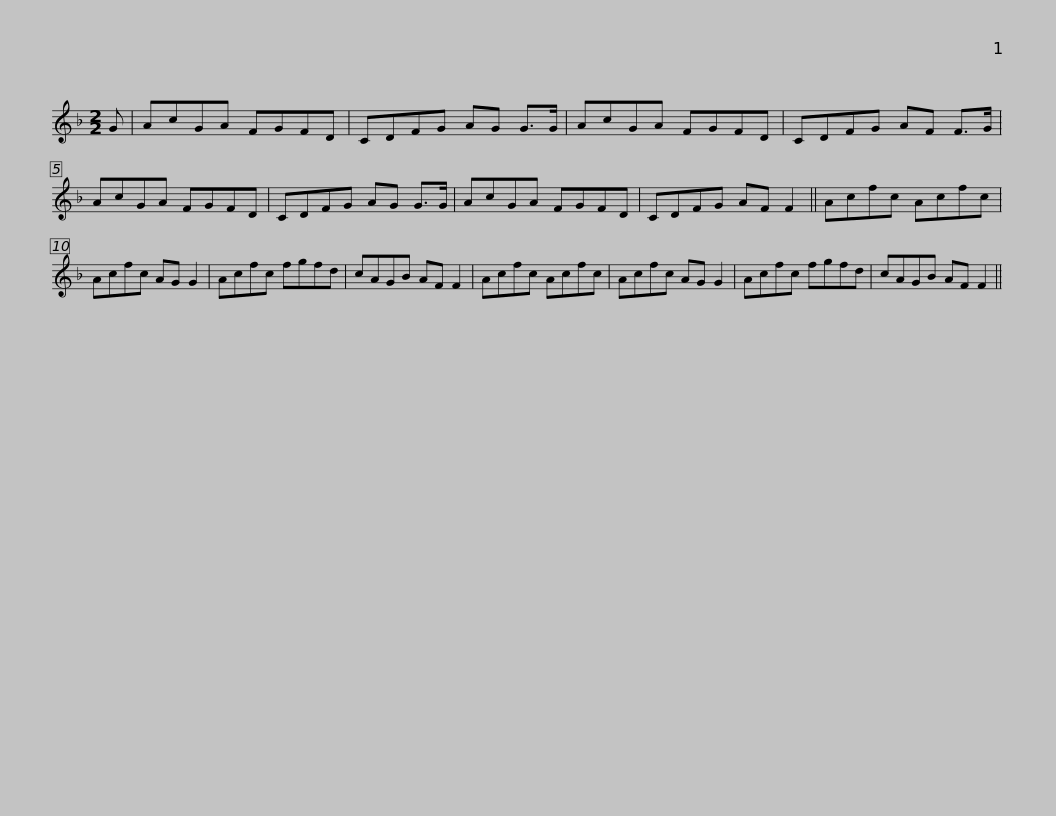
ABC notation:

X:1
L:1/8
M:2/2
I:linebreak $
K:F
V:1 treble
V:1
 G | AcGA FGFD | CDFG AG G>G | AcGA FGFD | CDFG AF F>G | %5
 AcGA FGFD |$ CDFG AG G>G | AcGA FGFD | CDFG AF F2 || Acfc Acfc | %10
 Acfc AG G2 |$ Acfc fgfd | cAGB AF F2 | Acfc Acfc | Acfc AG G2 | %15
 Acfc fgfd | cAGB AF F2 || %17
